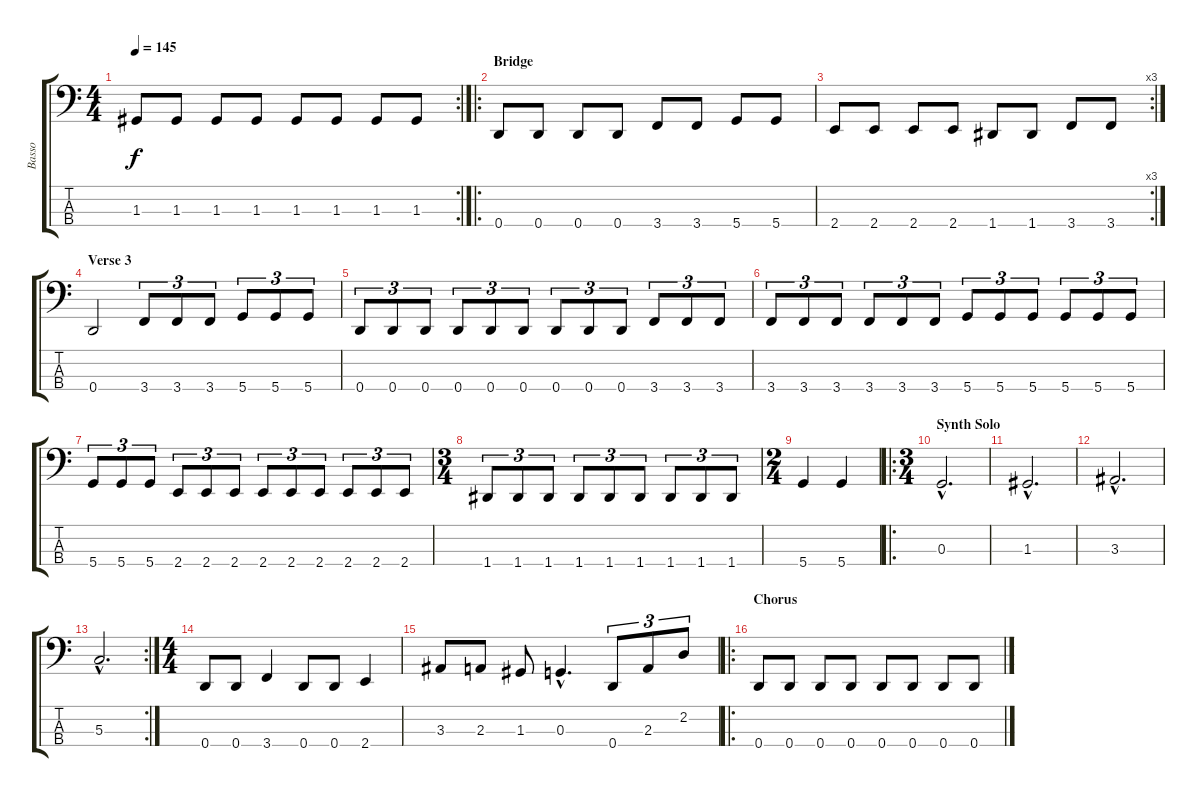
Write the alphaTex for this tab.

\track ("Basso" "Basso") {instrument electricbasspick}
\staff {score tabs}
\tuning (F2 C2 G1 D1) {hide}
\rc 2
\ts (4 4)
\tempo 145
\clef f4
\ks c
1.3.8{dy f} 1.3.8 1.3.8 1.3.8 1.3.8 1.3.8 1.3.8 1.3.8 |
\ro
\section ("" "Bridge")
0.4.8 0.4.8 0.4.8 0.4.8 3.4.8 3.4.8 5.4.8 5.4.8 |
\rc 3
2.4.8 2.4.8 2.4.8 2.4.8 1.4.8 1.4.8 3.4.8 3.4.8 |
\section ("" "Verse 3")
0.4.2 3.4.8{tu (3 2)} 3.4.8{tu (3 2)} 3.4.8{tu (3 2)} 5.4.8{tu (3 2)} 5.4.8{tu (3 2)} 5.4.8{tu (3 2)} |
0.4.8{tu (3 2)} 0.4.8{tu (3 2)} 0.4.8{tu (3 2)} 0.4.8{tu (3 2)} 0.4.8{tu (3 2)} 0.4.8{tu (3 2)} 0.4.8{tu (3 2)} 0.4.8{tu (3 2)} 0.4.8{tu (3 2)} 3.4.8{tu (3 2)} 3.4.8{tu (3 2)} 3.4.8{tu (3 2)} |
3.4.8{tu (3 2)} 3.4.8{tu (3 2)} 3.4.8{tu (3 2)} 3.4.8{tu (3 2)} 3.4.8{tu (3 2)} 3.4.8{tu (3 2)} 5.4.8{tu (3 2)} 5.4.8{tu (3 2)} 5.4.8{tu (3 2)} 5.4.8{tu (3 2)} 5.4.8{tu (3 2)} 5.4.8{tu (3 2)} |
5.4.8{tu (3 2)} 5.4.8{tu (3 2)} 5.4.8{tu (3 2)} 2.4.8{tu (3 2)} 2.4.8{tu (3 2)} 2.4.8{tu (3 2)} 2.4.8{tu (3 2)} 2.4.8{tu (3 2)} 2.4.8{tu (3 2)} 2.4.8{tu (3 2)} 2.4.8{tu (3 2)} 2.4.8{tu (3 2)} |
\ts (3 4)
1.4.8{tu (3 2)} 1.4.8{tu (3 2)} 1.4.8{tu (3 2)} 1.4.8{tu (3 2)} 1.4.8{tu (3 2)} 1.4.8{tu (3 2)} 1.4.8{tu (3 2)} 1.4.8{tu (3 2)} 1.4.8{tu (3 2)} |
\ts (2 4)
5.4.4 5.4.4 |
\ro
\ts (3 4)
\section ("" "Synth Solo")
0.3{hac}.2{d} |
1.3{hac}.2{d} |
3.3{hac}.2{d} |
\rc 2
5.3{hac}.2{d} |
\ts (4 4)
0.4.8 0.4.8 3.4.4 0.4.8 0.4.8 2.4.4 |
3.3.8 2.3.8 1.3.8 0.3{hac}.4{d} 0.4.8{tu (3 2)} 2.3.8{tu (3 2)} 2.2.8{tu (3 2)} |
\ro
\section ("" "Chorus")
0.4.8 0.4.8 0.4.8 0.4.8 0.4.8 0.4.8 0.4.8 0.4.8
